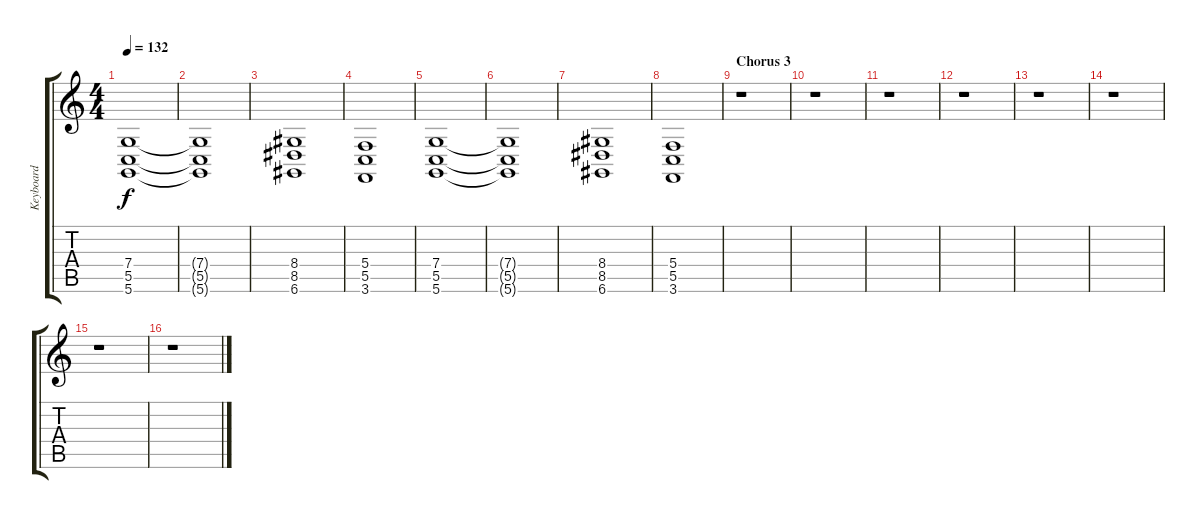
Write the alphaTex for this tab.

\track ("Keyboard" "Keyboard") {instrument lead2sawtooth}
\staff {score tabs}
\tuning (D4 A3 F3 C3 G2 D2) {hide}
\ts (4 4)
\tempo 132
\clef g2
\ks c
(7.4 5.5 5.6).1{dy f instrument synthstrings2} |
(7.4{t} 5.5{t} 5.6{t}).1 |
(8.4 8.5 6.6).1 |
(5.4 5.5 3.6).1 |
(7.4 5.5 5.6).1 |
(7.4{t} 5.5{t} 5.6{t}).1 |
(8.4 8.5 6.6).1 |
(5.4 5.5 3.6).1 |
\section ("" "Chorus 3")
r.1 |
r.1 |
r.1 |
r.1 |
r.1 |
r.1 |
r.1 |
r.1
